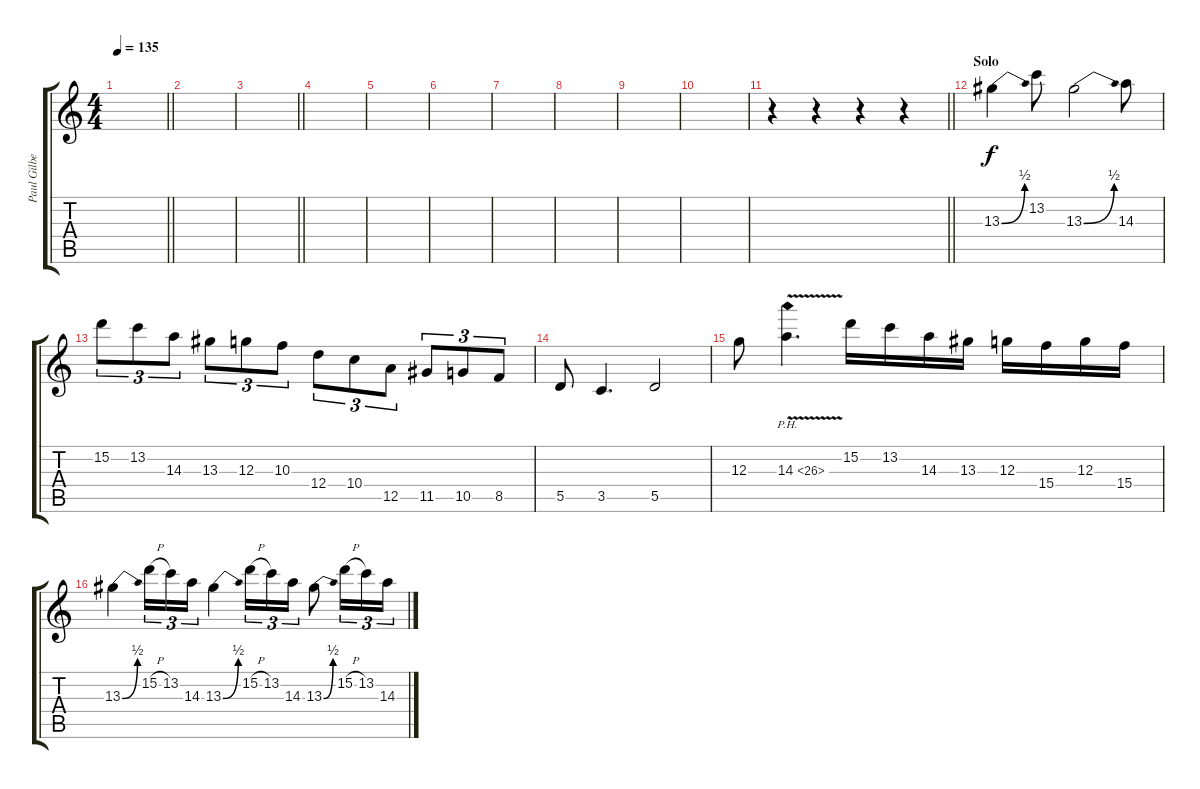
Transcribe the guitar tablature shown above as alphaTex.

\track ("Paul Gilbert" "Paul Gilbe") {instrument distortionguitar}
\staff {score tabs}
\tuning (E4 B3 G3 D3 A2 D2) {hide}
\ts (4 4)
\tempo 135
\clef g2
\barLineRight lightlight
\ks c
|
|
\barLineRight lightlight
|
|
|
|
|
|
|
|
\barLineRight lightlight
r.4 r.4 r.4 r.4 |
\section ("" "Solo")
13.3{be (bend 0 0 60 2)}.4{volume 16} 13.2.8 13.3{be (bend 0 0 60 2)}.2 14.3.8 |
15.2.8{tu (3 2)} 13.2.8{tu (3 2)} 14.3.8{tu (3 2)} 13.3.8{tu (3 2)} 12.3.8{tu (3 2)} 10.3.8{tu (3 2)} 12.4.8{tu (3 2)} 10.4.8{tu (3 2)} 12.5.8{tu (3 2)} 11.5.8{tu (3 2)} 10.5.8{tu (3 2)} 8.5.8{tu (3 2)} |
5.5.8 3.5.4{d} 5.5.2 |
12.3.8 14.3{ph 12 v}.4{d} 15.2.16 13.2.16 14.3.16 13.3.16 12.3.16 15.4.16 12.3.16 15.4.16 |
13.3{be (bend 0 0 60 2)}.4 15.2{h}.16{tu (3 2)} 13.2.16{tu (3 2)} 14.3.16{tu (3 2)} 13.3{be (bend 0 0 60 2)}.4 15.2{h}.16{tu (3 2)} 13.2.16{tu (3 2)} 14.3.16{tu (3 2)} 13.3{be (bend 0 0 60 2)}.8 15.2{h}.16{tu (3 2)} 13.2.16{tu (3 2)} 14.3.16{tu (3 2)}
